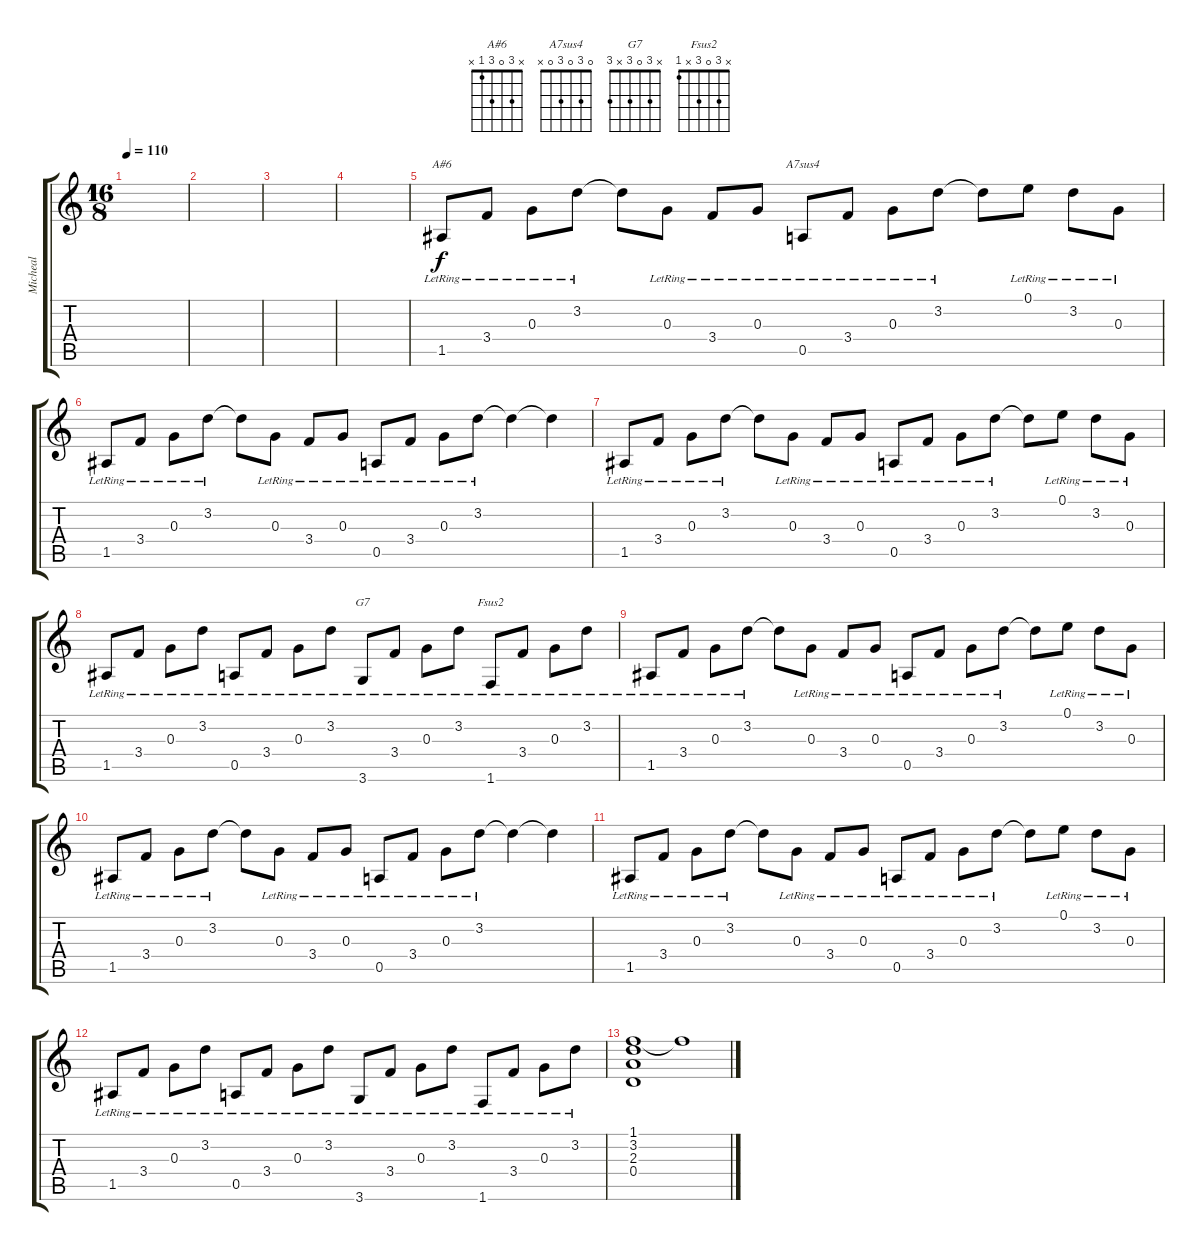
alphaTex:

\track ("Micheal" "Micheal") {instrument acousticguitarsteel}
\staff {score tabs}
\tuning (E4 B3 G3 D3 A2 E2) {hide}
\chord ("A#6" x 3 0 3 1 x)
\chord ("A7sus4" 0 3 0 3 0 x)
\chord ("G7" x 3 0 3 x 3)
\chord ("Fsus2" x 3 0 3 x 1)
\ts (16 8)
\tempo 110
\clef g2
\ks c
|
|
|
|
1.5{lr}.8{ch "A#6"} 3.4{lr}.8 0.3{lr}.8 3.2{lr}.8 3.2{t}.8 0.3{lr}.8 3.4{lr}.8 0.3{lr}.8 0.5{lr}.8{ch "A7sus4"} 3.4{lr}.8 0.3{lr}.8 3.2{lr}.8 3.2{t}.8 0.1{lr}.8 3.2{lr}.8 0.3{lr}.8 |
1.5{lr}.8 3.4{lr}.8 0.3{lr}.8 3.2{lr}.8 3.2{t}.8 0.3{lr}.8 3.4{lr}.8 0.3{lr}.8 0.5{lr}.8 3.4{lr}.8 0.3{lr}.8 3.2{lr}.8 3.2{t}.4 3.2{t}.4 |
1.5{lr}.8 3.4{lr}.8 0.3{lr}.8 3.2{lr}.8 3.2{t}.8 0.3{lr}.8 3.4{lr}.8 0.3{lr}.8 0.5{lr}.8 3.4{lr}.8 0.3{lr}.8 3.2{lr}.8 3.2{t}.8 0.1{lr}.8 3.2{lr}.8 0.3{lr}.8 |
1.5{lr}.8 3.4{lr}.8 0.3{lr}.8 3.2{lr}.8 0.5{lr}.8 3.4{lr}.8 0.3{lr}.8 3.2{lr}.8 3.6{lr}.8{ch "G7"} 3.4{lr}.8 0.3{lr}.8 3.2{lr}.8 1.6{lr}.8{ch "Fsus2"} 3.4{lr}.8 0.3{lr}.8 3.2{lr}.8 |
1.5{lr}.8 3.4{lr}.8 0.3{lr}.8 3.2{lr}.8 3.2{t}.8 0.3{lr}.8 3.4{lr}.8 0.3{lr}.8 0.5{lr}.8 3.4{lr}.8 0.3{lr}.8 3.2{lr}.8 3.2{t}.8 0.1{lr}.8 3.2{lr}.8 0.3{lr}.8 |
1.5{lr}.8 3.4{lr}.8 0.3{lr}.8 3.2{lr}.8 3.2{t}.8 0.3{lr}.8 3.4{lr}.8 0.3{lr}.8 0.5{lr}.8 3.4{lr}.8 0.3{lr}.8 3.2{lr}.8 3.2{t}.4 3.2{t}.4 |
1.5{lr}.8 3.4{lr}.8 0.3{lr}.8 3.2{lr}.8 3.2{t}.8 0.3{lr}.8 3.4{lr}.8 0.3{lr}.8 0.5{lr}.8 3.4{lr}.8 0.3{lr}.8 3.2{lr}.8 3.2{t}.8 0.1{lr}.8 3.2{lr}.8 0.3{lr}.8 |
1.5{lr}.8 3.4{lr}.8 0.3{lr}.8 3.2{lr}.8 0.5{lr}.8 3.4{lr}.8 0.3{lr}.8 3.2{lr}.8 3.6{lr}.8 3.4{lr}.8 0.3{lr}.8 3.2{lr}.8 1.6{lr}.8 3.4{lr}.8 0.3{lr}.8 3.2{lr}.8 |
(1.1 3.2 2.3 0.4).1 1.1{t}.1
